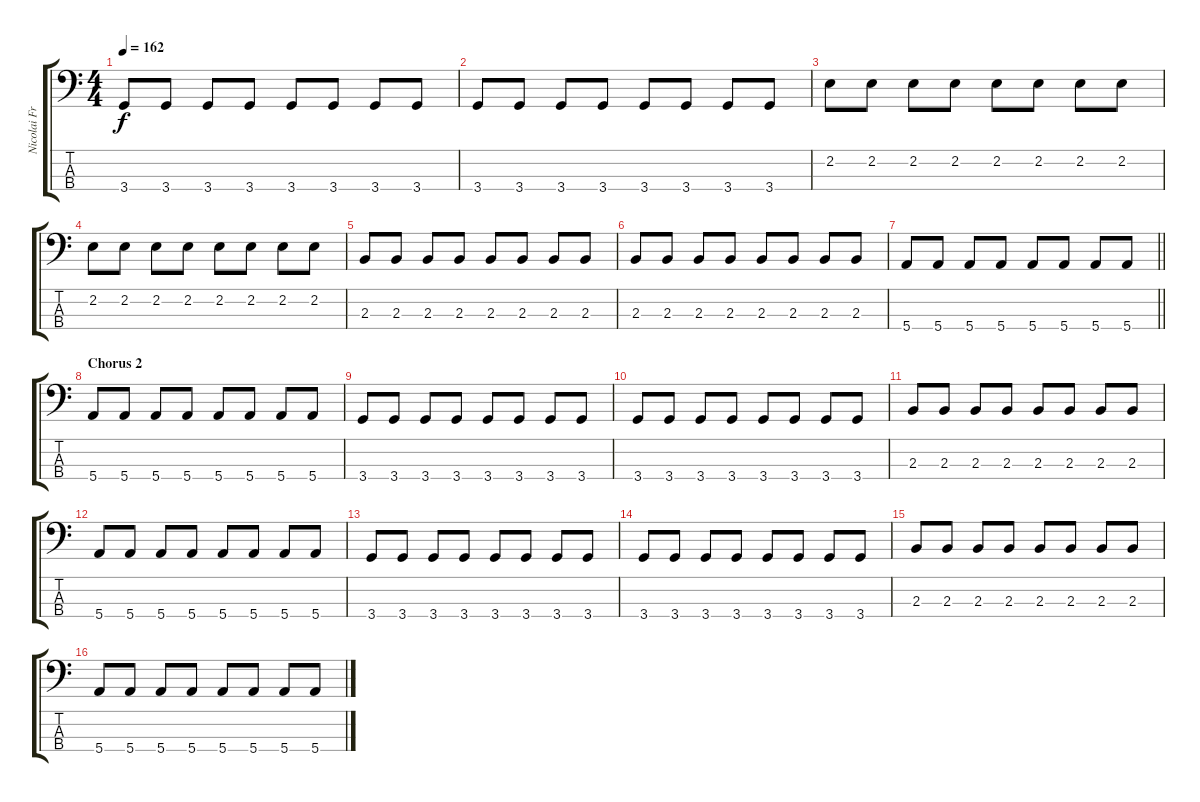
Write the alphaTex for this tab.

\track ("Nicolai Fraiture" "Nicolai Fr") {instrument electricbasspick}
\staff {score tabs}
\tuning (G2 D2 A1 E1) {hide}
\ts (4 4)
\tempo 162
\clef f4
\ks c
3.4.8{dy f} 3.4.8 3.4.8 3.4.8 3.4.8 3.4.8 3.4.8 3.4.8 |
3.4.8 3.4.8 3.4.8 3.4.8 3.4.8 3.4.8 3.4.8 3.4.8 |
2.2.8 2.2.8 2.2.8 2.2.8 2.2.8 2.2.8 2.2.8 2.2.8 |
2.2.8 2.2.8 2.2.8 2.2.8 2.2.8 2.2.8 2.2.8 2.2.8 |
2.3.8 2.3.8 2.3.8 2.3.8 2.3.8 2.3.8 2.3.8 2.3.8 |
2.3.8 2.3.8 2.3.8 2.3.8 2.3.8 2.3.8 2.3.8 2.3.8 |
\barLineRight lightlight
5.4.8 5.4.8 5.4.8 5.4.8 5.4.8 5.4.8 5.4.8 5.4.8 |
\section ("" "Chorus 2")
5.4.8 5.4.8 5.4.8 5.4.8 5.4.8 5.4.8 5.4.8 5.4.8 |
3.4.8 3.4.8 3.4.8 3.4.8 3.4.8 3.4.8 3.4.8 3.4.8 |
3.4.8 3.4.8 3.4.8 3.4.8 3.4.8 3.4.8 3.4.8 3.4.8 |
2.3.8 2.3.8 2.3.8 2.3.8 2.3.8 2.3.8 2.3.8 2.3.8 |
5.4.8 5.4.8 5.4.8 5.4.8 5.4.8 5.4.8 5.4.8 5.4.8 |
3.4.8 3.4.8 3.4.8 3.4.8 3.4.8 3.4.8 3.4.8 3.4.8 |
3.4.8 3.4.8 3.4.8 3.4.8 3.4.8 3.4.8 3.4.8 3.4.8 |
2.3.8 2.3.8 2.3.8 2.3.8 2.3.8 2.3.8 2.3.8 2.3.8 |
5.4.8 5.4.8 5.4.8 5.4.8 5.4.8 5.4.8 5.4.8 5.4.8
